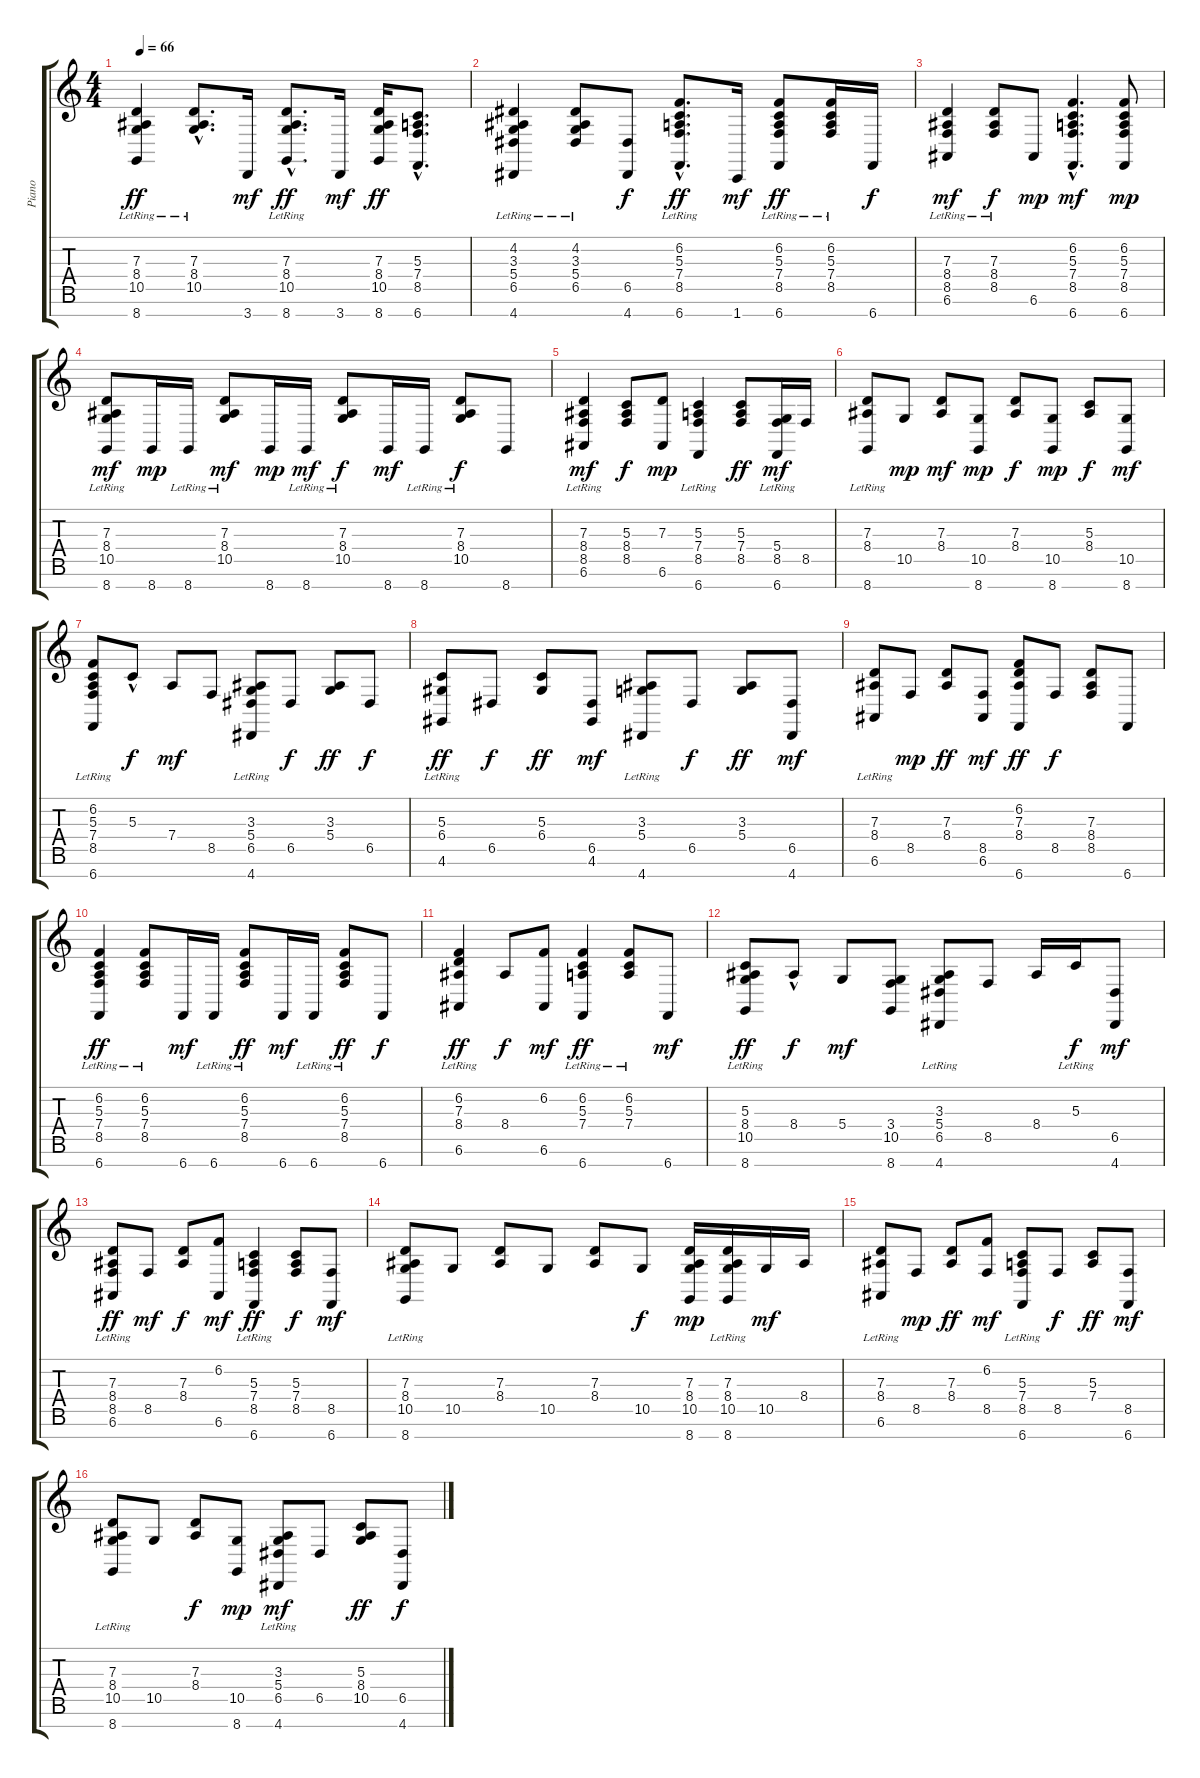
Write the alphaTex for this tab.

\track ("Piano" "Piano") {instrument electricgrandpiano}
\staff {score tabs}
\tuning (E4 B3 G3 D3 A2 E2 B1) {hide}
\ts (4 4)
\tempo 66
\clef g2
\ks c
(7.3 8.4 10.5 8.7{lr}).4{dy ff} (7.3{hac lr} 8.4{hac lr} 10.5{hac lr}).8{d} 3.7.16{dy mf} (7.3{hac lr} 8.4{hac lr} 10.5{hac lr} 8.7{hac}).8{d dy ff} 3.7.16{dy mf} (7.3 8.4 10.5 8.7).16{dy ff} (5.3{hac} 7.4{hac} 8.5{hac} 6.7{hac}).8{d} |
(4.2 3.3 5.4 6.5 4.7{lr}).4 (4.2{lr} 3.3{lr} 5.4{lr} 6.5).8 (6.5 4.7).8{dy f} (6.2{hac lr} 5.3{hac lr} 7.4{hac lr} 8.5{hac lr} 6.7{hac}).8{d dy ff} 1.7.16{dy mf} (6.2 5.3 7.4 8.5 6.7{lr}).8{dy ff} (6.2{lr} 5.3{lr} 7.4{lr} 8.5{lr}).16 6.7.16{dy f} |
(7.3 8.4 8.5 6.6{lr}).4{dy mf} (7.3{lr} 8.4{lr} 8.5{lr}).8{dy f} 6.6.8{dy mp} (6.2{hac} 5.3{hac} 7.4{hac} 8.5{hac} 6.7{hac}).4{d dy mf} (6.2 5.3 7.4 8.5 6.7).8{dy mp} |
(7.3{lr} 8.4{lr} 10.5{lr} 8.7).8{dy mf} 8.7.16{dy mp} 8.7{lr}.16 (7.3{lr} 8.4{lr} 10.5{lr}).8{dy mf} 8.7.16{dy mp} 8.7{lr}.16{dy mf} (7.3{lr} 8.4{lr} 10.5{lr}).8{dy f} 8.7.16{dy mf} 8.7{lr}.16 (7.3{lr} 8.4{lr} 10.5{lr}).8{dy f} 8.7.8 |
(7.3 8.4 8.5 6.6{lr}).4{dy mf} (5.3 8.4 8.5).8{dy f} (7.3 6.6).8{dy mp} (5.3 7.4 8.5 6.7{lr}).4 (5.3 7.4 8.5).8{dy ff} (5.4 8.5 6.7{lr}).16{dy mf} 8.5.16 |
(7.3 8.4 8.7{lr}).8 10.5.8{dy mp} (7.3 8.4).8{dy mf} (10.5 8.7).8{dy mp} (7.3 8.4).8{dy f} (10.5 8.7).8{dy mp} (5.3 8.4).8{dy f} (10.5 8.7).8{dy mf} |
(6.2 5.3 7.4 8.5{lr} 6.7{lr}).8 5.3{hac}.8{dy f} 7.4.8{dy mf} 8.5.8 (3.3 5.4 6.5 4.7{lr}).8 6.5.8{dy f} (3.3 5.4).8{dy ff} 6.5.8{dy f} |
(5.3 6.4 4.6{lr}).8{dy ff} 6.5.8{dy f} (5.3 6.4).8{dy ff} (6.5 4.6).8{dy mf} (3.3 5.4 4.7{lr}).8 6.5.8{dy f} (3.3 5.4).8{dy ff} (6.5 4.7).8{dy mf} |
(7.3 8.4 6.6{lr}).8 8.5.8{dy mp} (7.3 8.4).8{dy ff} (8.5 6.6).8{dy mf} (6.2 7.3 8.4 6.7).8{dy ff} 8.5.8{dy f} (7.3 8.4 8.5).8 6.7.8 |
(6.2 5.3 7.4 8.5 6.7{lr}).4{dy ff} (6.2{lr} 5.3{lr} 7.4{lr} 8.5{lr}).8 6.7.16{dy mf} 6.7{lr}.16 (6.2{lr} 5.3{lr} 7.4{lr} 8.5{lr}).8{dy ff} 6.7.16{dy mf} 6.7{lr}.16 (6.2{lr} 5.3{lr} 7.4{lr} 8.5{lr}).8{dy ff} 6.7.8{dy f} |
(6.2 7.3 8.4 6.6{lr}).4{dy ff} 8.4.8{dy f} (6.2 6.6).8{dy mf} (6.2 5.3 7.4 6.7{lr}).4{dy ff} (6.2{lr} 5.3{lr} 7.4{lr}).8 6.7.8{dy mf} |
(5.3 8.4 10.5 8.7{lr}).8{dy ff} 8.4{hac}.8{dy f} 5.4.8{dy mf} (3.4 10.5 8.7).8 (3.3 5.4 6.5 4.7{lr}).8 8.5.8 8.4.16 5.3{lr}.16{dy f} (6.5 4.7).8{dy mf} |
(7.3 8.4 8.5 6.6{lr}).8{dy ff} 8.5.8{dy mf} (7.3 8.4).8{dy f} (6.2 6.6).8{dy mf} (5.3 7.4 8.5 6.7{lr}).4{dy ff} (5.3 7.4 8.5).8{dy f} (8.5 6.7).8{dy mf} |
(7.3 8.4 10.5{lr} 8.7{lr}).8 10.5.8 (7.3 8.4).8 10.5.8 (7.3 8.4).8 10.5.8{dy f} (7.3 8.4 10.5 8.7).16{dy mp} (7.3 8.4 10.5 8.7{lr}).16 10.5.16{dy mf} 8.4.16 |
(7.3 8.4 6.6{lr}).8 8.5.8{dy mp} (7.3 8.4).8{dy ff} (6.2 8.5).8{dy mf} (5.3 7.4 8.5 6.7{lr}).8 8.5.8{dy f} (5.3 7.4).8{dy ff} (8.5 6.7).8{dy mf} |
(7.3 8.4 10.5 8.7{lr}).8 10.5.8 (7.3 8.4).8{dy f} (10.5 8.7).8{dy mp} (3.3 5.4 6.5 4.7{lr}).8{dy mf} 6.5.8 (5.3 8.4 10.5).8{dy ff} (6.5 4.7).8{dy f}
